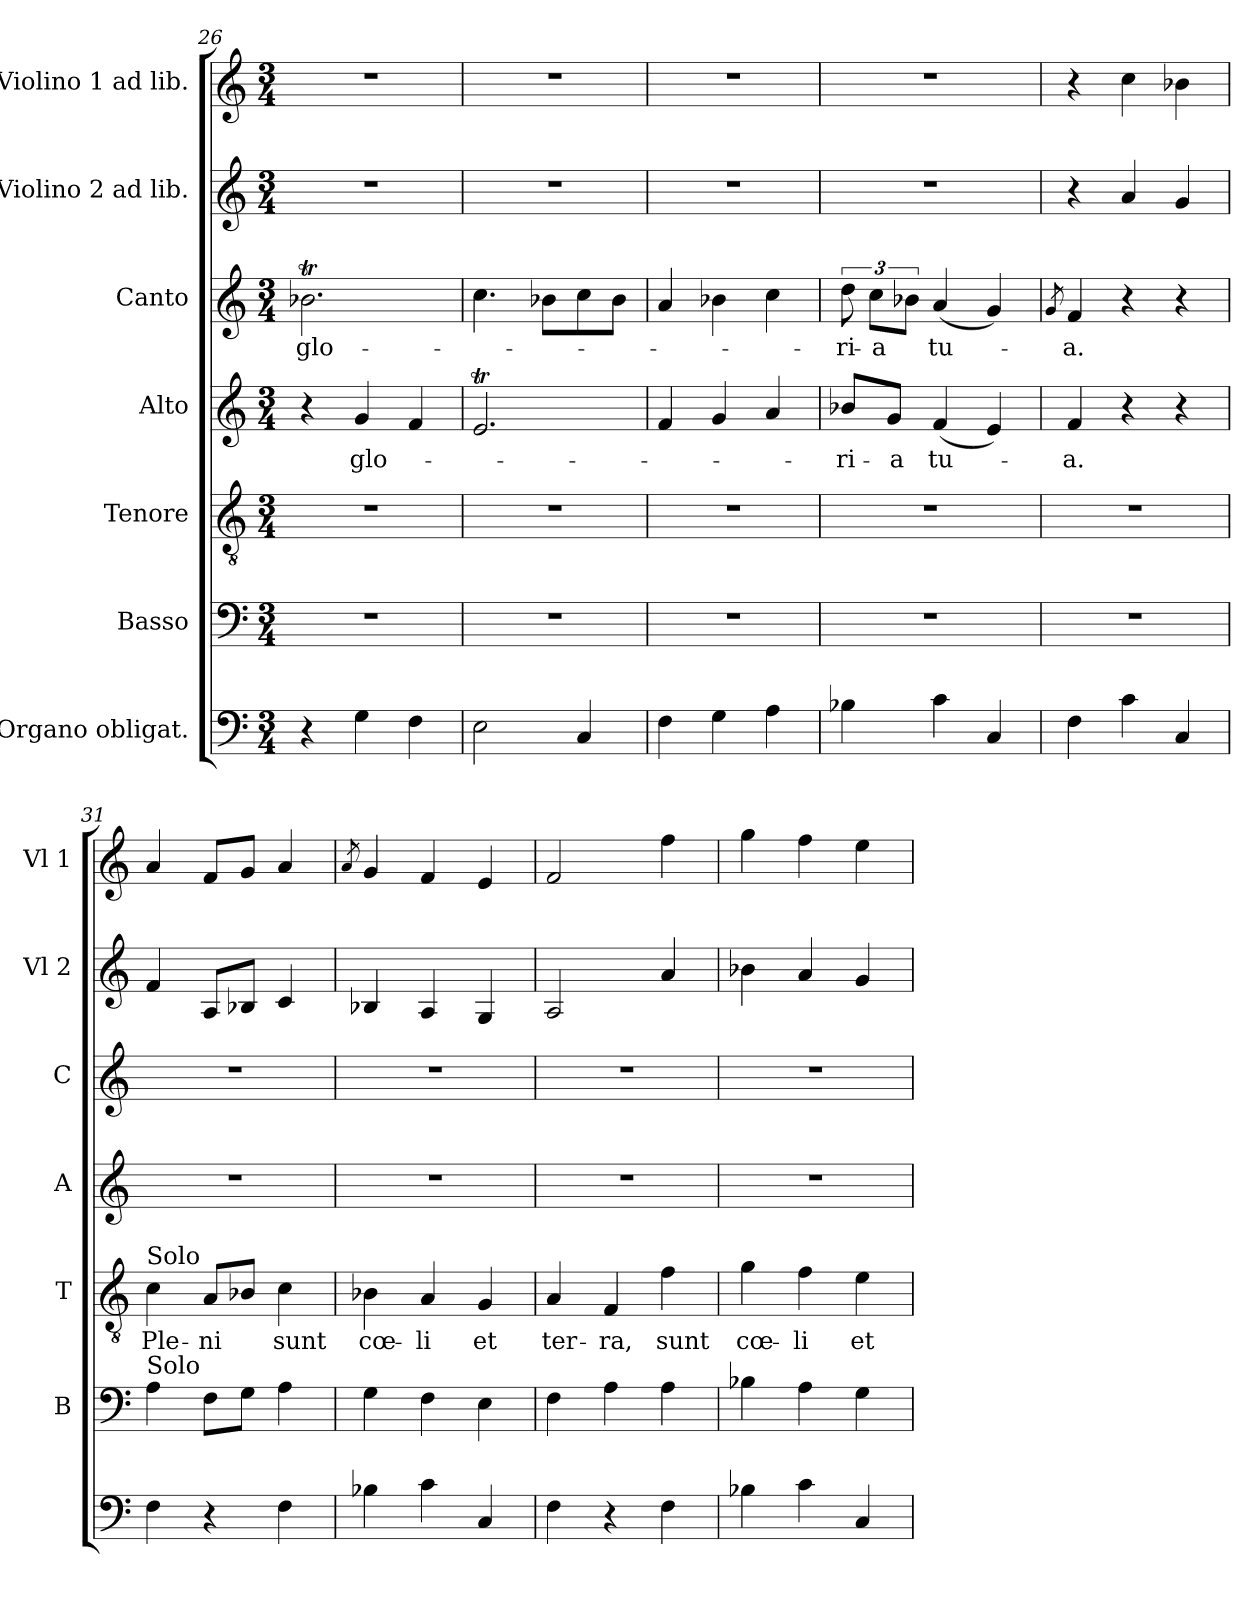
**kern	**kern	**kern	**text	**kern	**text	**kern	**text	**kern	**kern
*part7	*part6	*part5	*part5	*part4	*part4	*part3	*part3	*part2	*part1
*staff7	*staff6	*staff5	*staff5	*staff4	*staff4	*staff3	*staff3	*staff2	*staff1
*I"Organo obligat.	*I"Basso	*I"Tenore	*	*I"Alto	*	*I"Canto	*	*I"Violino 2 ad lib.	*I"Violino 1 ad lib.
*	*I'B	*I'T	*	*I'A	*	*I'C	*	*I'Vl 2	*I'Vl 1
*clefF4	*clefF4	*clefGv2	*	*clefG2	*	*clefG2	*	*clefG2	*clefG2
*k[]	*k[]	*k[]	*	*k[]	*	*k[]	*	*k[]	*k[]
*M3/4	*M3/4	*M3/4	*	*M3/4	*	*M3/4	*	*M3/4	*M3/4
=26	=26	=26	=26	=26	=26	=26	=26	=26	=26
!	!	!	!	!	!	!	!LO:LY:b	!	!
4r	2.r	2.r	.	4r	.	2.b-XT\	glo-	2.r	2.r
!	!	!	!	!	!LO:LY:b	!	!	!	!
4G\	.	.	.	4g/	glo-	.	.	.	.
4F\	.	.	.	4f/	.	.	.	.	.
=27	=27	=27	=27	=27	=27	=27	=27	=27	=27
2E\	2.r	2.r	.	2.et/	.	4.cc\	.	2.r	2.r
.	.	.	.	.	.	8b-X\L	.	.	.
4C/	.	.	.	.	.	8cc\	.	.	.
.	.	.	.	.	.	8b-\J	.	.	.
!!LO:PB:g=z
=28	=28	=28	=28	=28	=28	=28	=28	=28	=28
4F\	2.r	2.r	.	4f/	.	4a/	.	2.r	2.r
4G\	.	.	.	4g/	.	4b-X\	.	.	.
4A\	.	.	.	4a/	.	4cc\	.	.	.
=29	=29	=29	=29	=29	=29	=29	=29	=29	=29
!	!	!	!	!	!LO:LY:b	!	!LO:LY:b	!	!
4B-X\	2.r	2.r	.	8b-X/L	-ri-	12dd\	-ri-	2.r	2.r
!	!	!	!	!	!	!	!LO:LY:b	!	!
.	.	.	.	.	.	12cc\L	-a	.	.
!	!	!	!	!	!LO:LY:b	!	!	!	!
.	.	.	.	8g/J	-a	.	.	.	.
.	.	.	.	.	.	12b-X\J	.	.	.
!	!	!	!	!	!LO:LY:b	!	!LO:LY:b	!	!
4c\	.	.	.	(<4f/	tu-	(<4a/	tu-	.	.
4C/	.	.	.	4e/)	.	4g/)	.	.	.
=30	=30	=30	=30	=30	=30	=30	=30	=30	=30
.	.	.	.	.	.	8qg/	.	.	.
!	!	!	!	!	!LO:LY:b	!	!LO:LY:b	!	!
4F\	2.r	2.r	.	4f/	-a.	4f/	-a.	4r	4r
4c\	.	.	.	4r	.	4r	.	4a/	4cc\
4C/	.	.	.	4r	.	4r	.	4g/	4b-X\
=31	=31	=31	=31	=31	=31	=31	=31	=31	=31
!	!	!LO:TX:a:t=Solo	!	!	!	!	!	!	!
!	!LO:TX:a:t=Solo	!	!	!	!	!	!	!	!
!	!	!	!LO:LY:b	!	!	!	!	!	!
4F\	4A\	4c\	Ple-	2.r	.	2.r	.	4f/	4a/
!	!	!	!LO:LY:b	!	!	!	!	!	!
4r	8F\L	8A/L	-ni	.	.	.	.	8A/L	8f/L
.	8G\J	8B-X/J	.	.	.	.	.	8B-X/J	8g/J
!	!	!	!LO:LY:b	!	!	!	!	!	!
4F\	4A\	4c\	sunt	.	.	.	.	4c/	4a/
=32	=32	=32	=32	=32	=32	=32	=32	=32	=32
.	.	.	.	.	.	.	.	.	8qa/
!	!	!	!LO:LY:b	!	!	!	!	!	!
4B-X\	4G\	4B-X\	cœ-	2.r	.	2.r	.	4B-X/	4g/
!	!	!	!LO:LY:b	!	!	!	!	!	!
4c\	4F\	4A/	-li	.	.	.	.	4A/	4f/
!	!	!	!LO:LY:b	!	!	!	!	!	!
4C/	4E\	4G/	et	.	.	.	.	4G/	4e/
=33	=33	=33	=33	=33	=33	=33	=33	=33	=33
!	!	!	!LO:LY:b	!	!	!	!	!	!
4F\	4F\	4A/	ter-	2.r	.	2.r	.	2A/	2f/
!	!	!	!LO:LY:b	!	!	!	!	!	!
4r	4A\	4F/	-ra,	.	.	.	.	.	.
!	!	!	!LO:LY:b	!	!	!	!	!	!
4F\	4A\	4f\	sunt	.	.	.	.	4a/	4ff\
!!LO:LB:g=z
=34	=34	=34	=34	=34	=34	=34	=34	=34	=34
!	!	!	!LO:LY:b	!	!	!	!	!	!
4B-X\	4B-X\	4g\	cœ-	2.r	.	2.r	.	4b-X\	4gg\
!	!	!	!LO:LY:b	!	!	!	!	!	!
4c\	4A\	4f\	-li	.	.	.	.	4a/	4ff\
!	!	!	!LO:LY:b	!	!	!	!	!	!
4C/	4G\	4e\	et	.	.	.	.	4g/	4ee\
=	=	=	=	=	=	=	=	=	=
*-	*-	*-	*-	*-	*-	*-	*-	*-	*-
